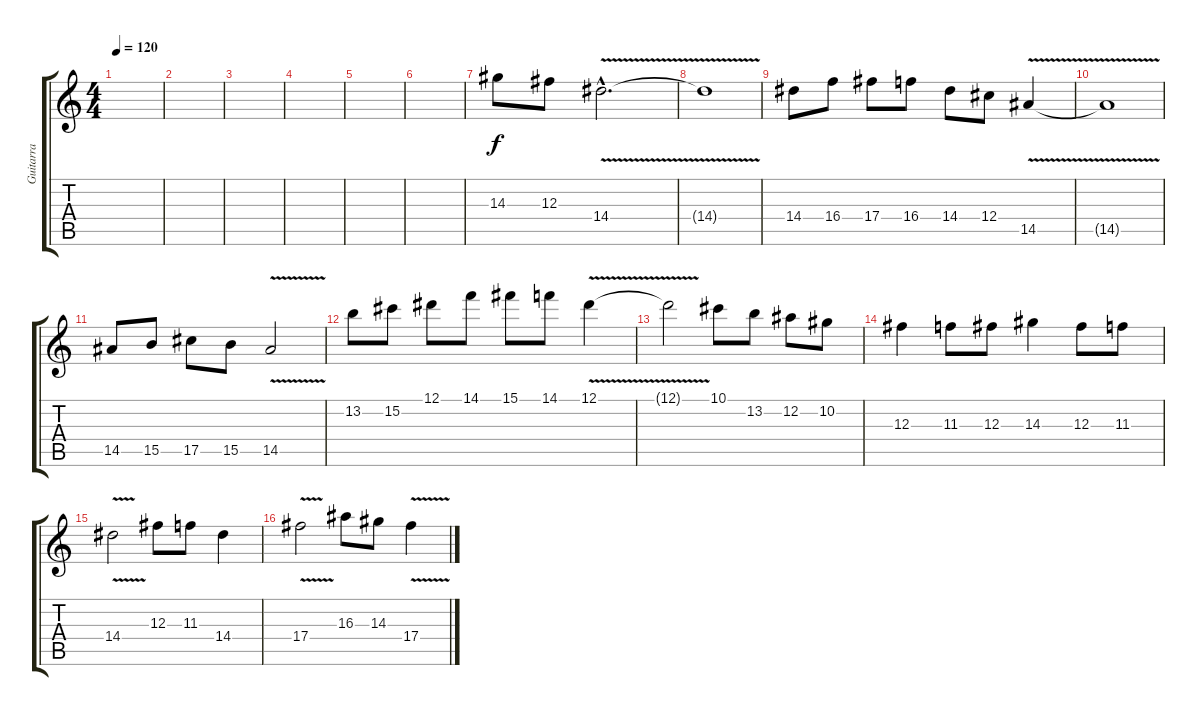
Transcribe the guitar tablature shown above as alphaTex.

\track ("Guitarra" "Guitarra") {instrument distortionguitar}
\staff {score tabs}
\tuning (Eb4 Bb3 Gb3 Db3 Ab2 Eb2) {hide}
\ts (4 4)
\tempo 120
\clef g2
\ks c
|
|
|
|
|
|
14.3.8 12.3.8 14.4{v hac}.2{d} |
14.4{t}.1 |
14.4.8 16.4.8 17.4.8 16.4.8 14.4.8 12.4.8 14.5{v}.4 |
14.5{t}.1 |
14.5.8 15.5.8 17.5.8 15.5.8 14.5{v}.2 |
13.2.8 15.2.8 12.1.8 14.1.8 15.1.8 14.1.8 12.1{v}.4 |
12.1{t}.2 10.1.8 13.2.8 12.2.8 10.2.8 |
12.3.4 11.3.8 12.3.8 14.3.4 12.3.8 11.3.8 |
14.4{v}.2 12.3.8 11.3.8 14.4.4 |
17.4{v}.2 16.3.8 14.3.8 17.4{v}.4
